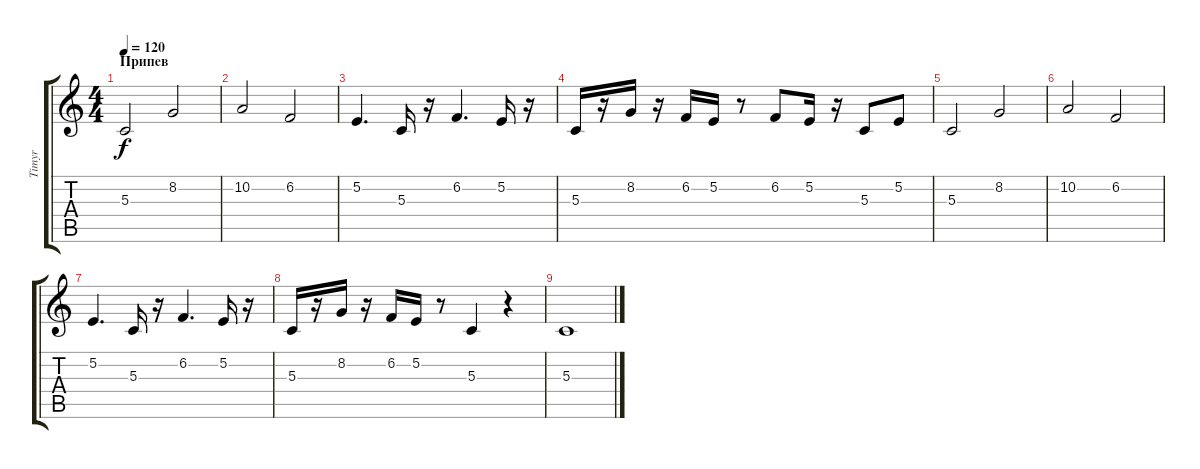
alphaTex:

\track ("Timyr" "Timyr") {instrument tuba}
\staff {score tabs}
\tuning (E4 B3 G3 D3 A2 E2) {hide}
\ts (4 4)
\section ("" "Припев")
\tempo 120
\clef g2
\ks c
5.3.2{dy f} 8.2.2 |
10.2.2 6.2.2 |
5.2.4{d} 5.3.16 r.16 6.2.4{d} 5.2.16 r.16 |
5.3.16 r.16 8.2.16 r.16 6.2.16 5.2.16 r.8 6.2.8 5.2.16 r.16 5.3.8 5.2.8 |
5.3.2 8.2.2 |
10.2.2 6.2.2 |
5.2.4{d} 5.3.16 r.16 6.2.4{d} 5.2.16 r.16 |
5.3.16 r.16 8.2.16 r.16 6.2.16 5.2.16 r.8 5.3.4 r.4 |
5.3.1
